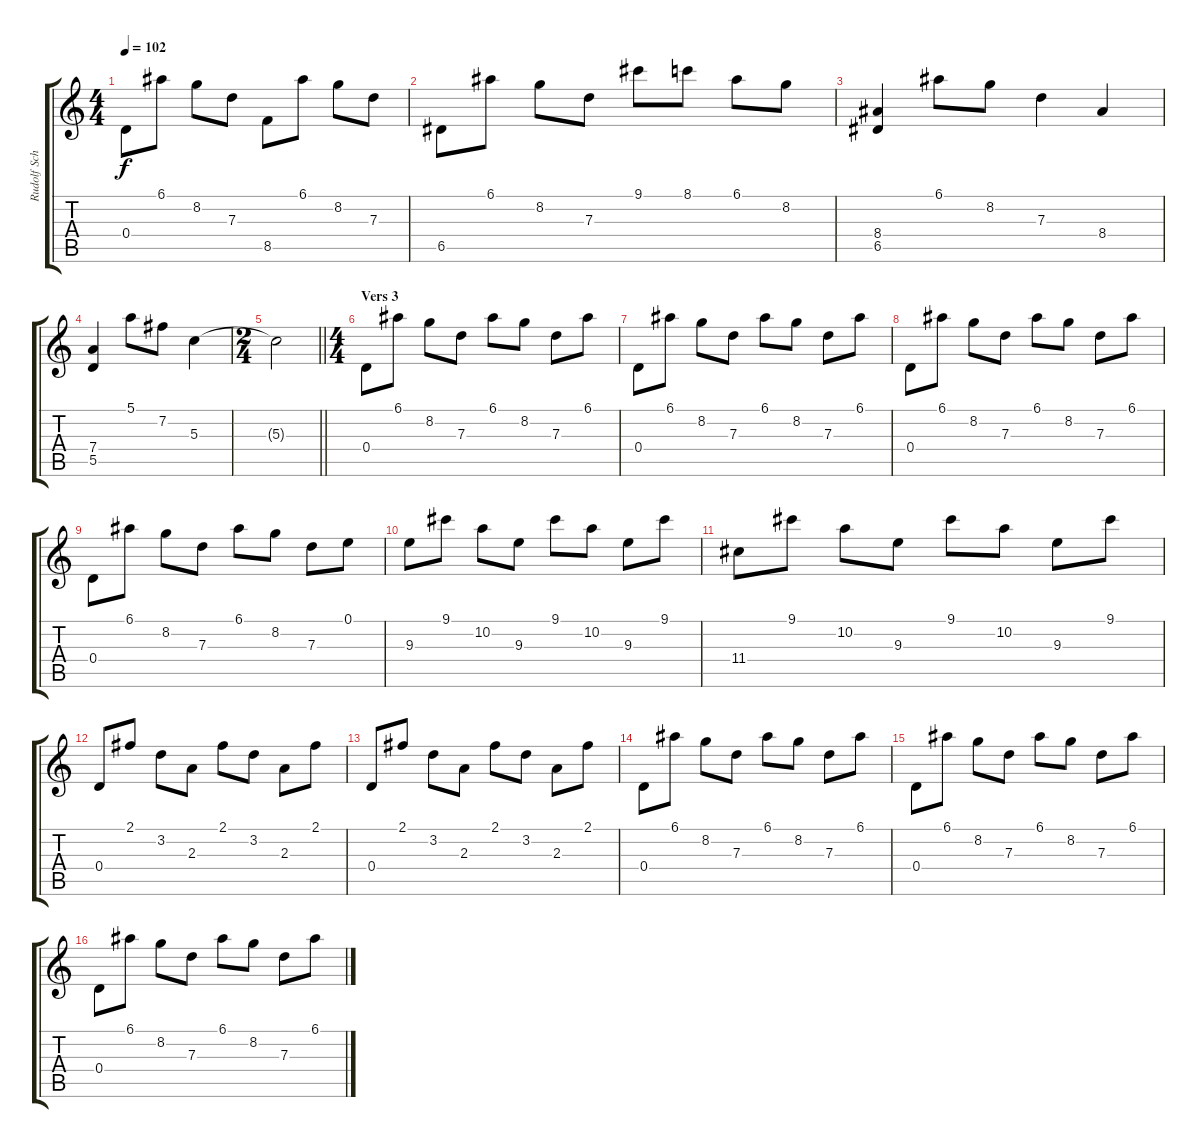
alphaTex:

\track ("Rudolf Schenker" "Rudolf Sch") {instrument electricguitarclean}
\staff {score tabs}
\tuning (E4 B3 G3 D3 A2 E2) {hide}
\ts (4 4)
\tempo 102
\clef g2
\ks c
0.4.8{dy f instrument electricguitarclean} 6.1.8 8.2.8 7.3.8 8.5.8 6.1.8 8.2.8 7.3.8 |
6.5.8 6.1.8 8.2.8 7.3.8 9.1.8 8.1.8 6.1.8 8.2.8 |
(8.4 6.5).4 6.1.8 8.2.8 7.3.4 8.4.4 |
(7.4 5.5).4 5.1.8 7.2.8 5.3.4 |
\ts (2 4)
\barLineRight lightlight
5.3{t}.2 |
\ts (4 4)
\section ("" "Vers 3")
0.4.8{instrument electricguitarclean} 6.1.8 8.2.8 7.3.8 6.1.8 8.2.8 7.3.8 6.1.8 |
0.4.8 6.1.8 8.2.8 7.3.8 6.1.8 8.2.8 7.3.8 6.1.8 |
0.4.8 6.1.8 8.2.8 7.3.8 6.1.8 8.2.8 7.3.8 6.1.8 |
0.4.8 6.1.8 8.2.8 7.3.8 6.1.8 8.2.8 7.3.8 0.1.8 |
9.3.8 9.1.8 10.2.8 9.3.8 9.1.8 10.2.8 9.3.8 9.1.8 |
11.4.8 9.1.8 10.2.8 9.3.8 9.1.8 10.2.8 9.3.8 9.1.8 |
0.4.8 2.1.8 3.2.8 2.3.8 2.1.8 3.2.8 2.3.8 2.1.8 |
0.4.8 2.1.8 3.2.8 2.3.8 2.1.8 3.2.8 2.3.8 2.1.8 |
0.4.8 6.1.8 8.2.8 7.3.8 6.1.8 8.2.8 7.3.8 6.1.8 |
0.4.8 6.1.8 8.2.8 7.3.8 6.1.8 8.2.8 7.3.8 6.1.8 |
0.4.8 6.1.8 8.2.8 7.3.8 6.1.8 8.2.8 7.3.8 6.1.8
